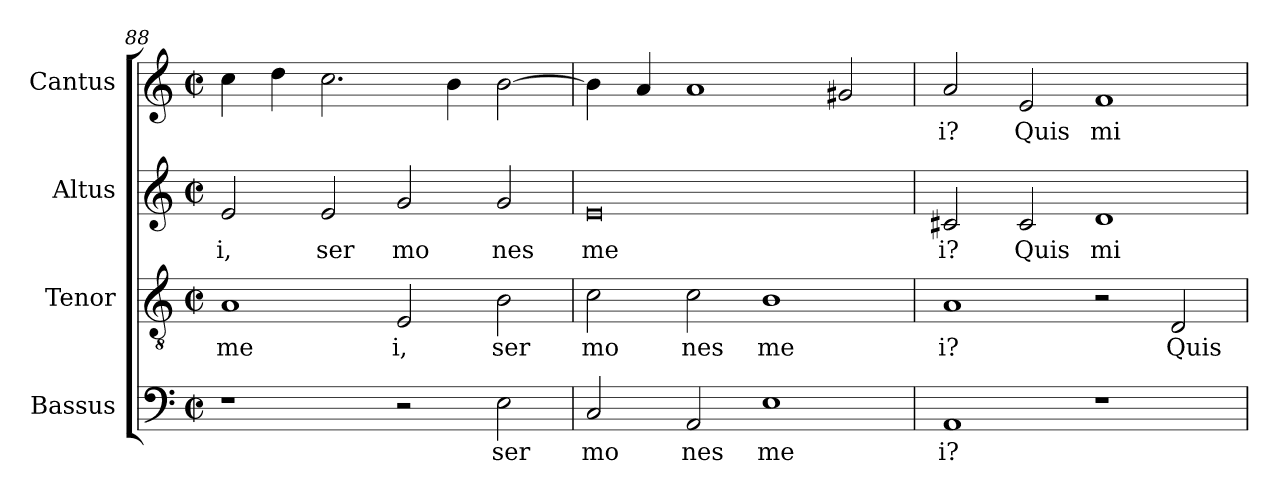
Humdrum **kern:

**kern	**text	**kern	**text	**kern	**text	**kern	**text
*part4	*part4	*part3	*part3	*part2	*part2	*part1	*part1
*staff4	*staff4	*staff3	*staff3	*staff2	*staff2	*staff1	*staff1
*I"Bassus	*	*I"Tenor	*	*I"Altus	*	*I"Cantus	*
*clefF4	*	*clefGv2	*	*clefG2	*	*clefG2	*
*M2/2	*	*M2/2	*	*M2/2	*	*M2/2	*
*met(c|)	*	*met(c|)	*	*met(c|)	*	*met(c|)	*
=88	=88	=88	=88	=88	=88	=88	=88
!	!	!	!LO:LY:b:cj	!	!LO:LY:b:cj	!	!
1r	.	1A	me	2e/	i,	4cc\	.
.	.	.	.	.	.	4dd\	.
!	!	!	!	!	!LO:LY:b:cj	!	!
.	.	.	.	2e/	ser	2.cc\	.
!	!	!	!LO:LY:b:cj	!	!LO:LY:b:cj	!	!
2r	.	2E/	i,	2g/	mo	.	.
.	.	.	.	.	.	4b\	.
!	!LO:LY:b:cj	!	!LO:LY:b:cj	!	!LO:LY:b:cj	!	!
2E\	ser	2B\	ser	2g/	nes	[>2b\	.
=89	=89	=89	=89	=89	=89	=89	=89
!	!LO:LY:b:cj	!	!LO:LY:b:cj	!	!LO:LY:b:cj	!	!
2C/	mo	2c\	mo	0e	me	4b\]	.
.	.	.	.	.	.	4a/	.
!	!LO:LY:b:cj	!	!LO:LY:b:cj	!	!	!	!
2AA/	nes	2c\	nes	.	.	1a	.
!	!LO:LY:b:cj	!	!LO:LY:b:cj	!	!	!	!
1E	me	1B	me	.	.	.	.
.	.	.	.	.	.	2g#/	.
=90	=90	=90	=90	=90	=90	=90	=90
!	!LO:LY:b:cj	!	!LO:LY:b:cj	!	!LO:LY:b:cj	!	!LO:LY:b:cj
1AA	i?	1A	i?	2c#X/	i?	2a/	i?
!	!	!	!	!	!LO:LY:b:cj	!	!LO:LY:b:cj
.	.	.	.	2c#/	Quis	2e/	Quis
!	!	!	!	!	!LO:LY:b:cj	!	!LO:LY:b:cj
1r	.	2r	.	1d	mi	1f	mi
!	!	!	!LO:LY:b:cj	!	!	!	!
.	.	2D/	Quis	.	.	.	.
=	=	=	=	=	=	=	=
*-	*-	*-	*-	*-	*-	*-	*-
